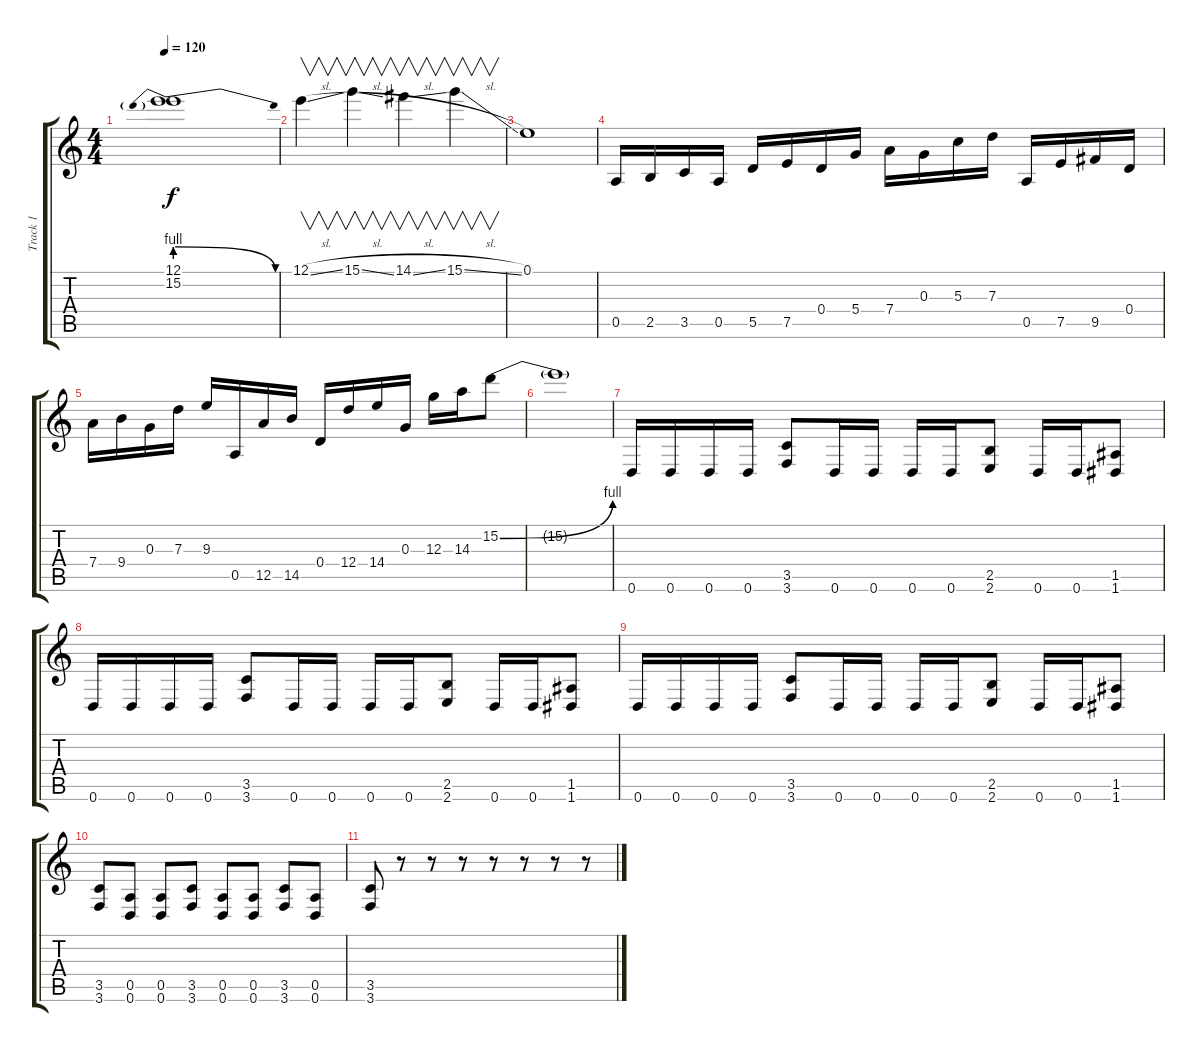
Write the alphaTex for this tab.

\track ("Track 1" "Track 1") {instrument distortionguitar}
\staff {score tabs}
\tuning (E4 B3 G3 D3 A2 D2) {hide}
\ts (4 4)
\tempo 120
\clef g2
\ks c
(12.1 15.2{be (prebendrelease 0 4 60 0)}).1{dy f} |
12.1{sl}.4{v} 15.1{sl}.4{v} 14.1{sl}.4{v} 15.1{sl}.4{v} |
0.1.1 |
0.5.16 2.5.16 3.5.16 0.5.16 5.5.16 7.5.16 0.4.16 5.4.16 7.4.16 0.3.16 5.3.16 7.3.16 0.5.16 7.5.16 9.5.16 0.4.16 |
7.4.16 9.4.16 0.3.16 7.3.16 9.3.16 0.5.16 12.5.16 14.5.16 0.4.16 12.4.16 14.4.16 0.3.16 12.3.16 14.3.16 15.2{be (bend 0 0 60 4)}.8 |
15.2{t}.1 |
0.6.16 0.6.16 0.6.16 0.6.16 (3.5 3.6).8 0.6.16 0.6.16 0.6.16 0.6.16 (2.5 2.6).8 0.6.16 0.6.16 (1.5 1.6).8 |
0.6.16 0.6.16 0.6.16 0.6.16 (3.5 3.6).8 0.6.16 0.6.16 0.6.16 0.6.16 (2.5 2.6).8 0.6.16 0.6.16 (1.5 1.6).8 |
0.6.16 0.6.16 0.6.16 0.6.16 (3.5 3.6).8 0.6.16 0.6.16 0.6.16 0.6.16 (2.5 2.6).8 0.6.16 0.6.16 (1.5 1.6).8 |
(3.5 3.6).8 (0.5 0.6).8 (0.5 0.6).8 (3.5 3.6).8 (0.5 0.6).8 (0.5 0.6).8 (3.5 3.6).8 (0.5 0.6).8 |
(3.5 3.6).8 r.8 r.8 r.8 r.8 r.8 r.8 r.8
